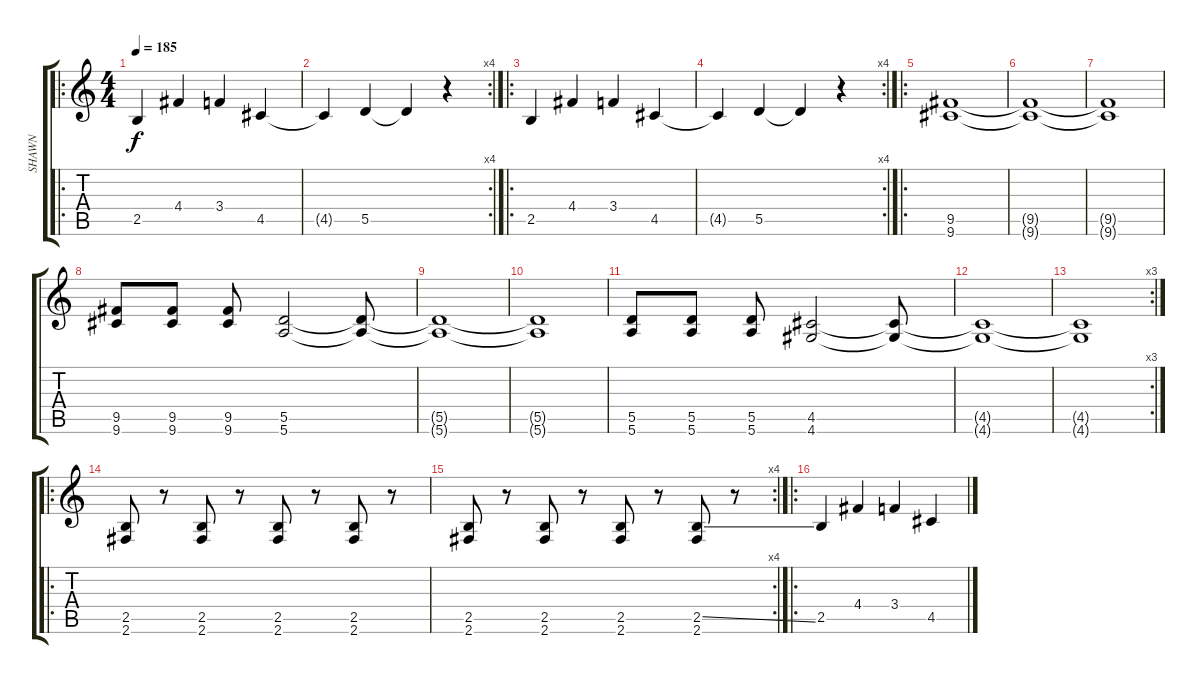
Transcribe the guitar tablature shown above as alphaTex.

\track ("SHAWN" "SHAWN") {instrument electricbassfinger}
\staff {score tabs}
\tuning (E4 B3 G3 D3 A2 E2) {hide}
\ro
\ts (4 4)
\tempo 185
\clef g2
\ks c
2.5.4{dy f instrument electricbassfinger} 4.4.4 3.4.4 4.5.4 |
\rc 4
4.5{t}.4 5.5.4 5.5{t}.4 r.4 |
\ro
2.5.4 4.4.4 3.4.4 4.5.4 |
\rc 4
4.5{t}.4 5.5.4 5.5{t}.4 r.4 |
\ro
(9.5 9.6).1 |
(9.5{t} 9.6{t}).1 |
(9.5{t} 9.6{t}).1 |
(9.5 9.6).8 (9.5 9.6).8 (9.5 9.6).8 (5.5 5.6).2 (5.5{t} 5.6{t}).8 |
(5.5{t} 5.6{t}).1 |
(5.5{t} 5.6{t}).1 |
(5.5 5.6).8 (5.5 5.6).8 (5.5 5.6).8 (4.5 4.6).2 (4.5{t} 4.6{t}).8 |
(4.5{t} 4.6{t}).1 |
\rc 3
(4.5{t} 4.6{t}).1 |
\ro
(2.5 2.6).8 r.8 (2.5 2.6).8 r.8 (2.5 2.6).8 r.8 (2.5 2.6).8 r.8 |
\rc 4
(2.5 2.6).8 r.8 (2.5 2.6).8 r.8 (2.5 2.6).8 r.8 (2.5{ss} 2.6).8 r.8 |
\ro
2.5.4 4.4.4 3.4.4 4.5.4
